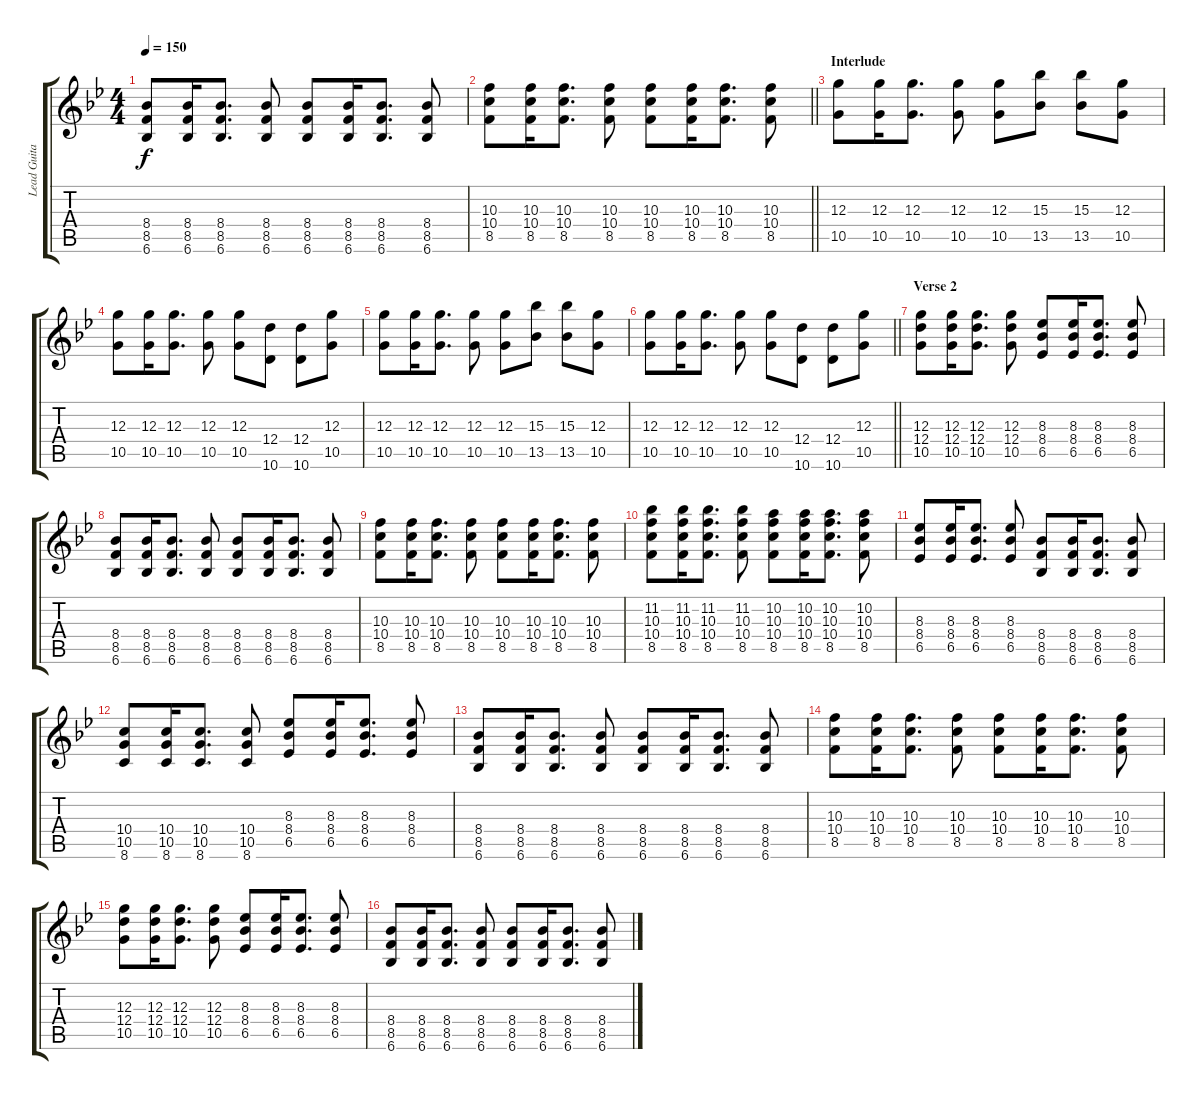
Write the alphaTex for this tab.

\track ("Lead Guitar" "Lead Guita") {instrument distortionguitar}
\staff {score tabs}
\tuning (E4 B3 G3 D3 A2 E2) {hide}
\ts (4 4)
\tempo 150
\clef g2
\ks bb
(8.4 8.5 6.6).8{dy f} (8.4 8.5 6.6).16 (8.4 8.5 6.6).8{d} (8.4 8.5 6.6).8 (8.4 8.5 6.6).8 (8.4 8.5 6.6).16 (8.4 8.5 6.6).8{d} (8.4 8.5 6.6).8 |
\barLineRight lightlight
(10.3 10.4 8.5).8 (10.3 10.4 8.5).16 (10.3 10.4 8.5).8{d} (10.3 10.4 8.5).8 (10.3 10.4 8.5).8 (10.3 10.4 8.5).16 (10.3 10.4 8.5).8{d} (10.3 10.4 8.5).8 |
\section ("" "Interlude")
(12.3 10.5).8 (12.3 10.5).16 (12.3 10.5).8{d} (12.3 10.5).8 (12.3 10.5).8 (15.3 13.5).8 (15.3 13.5).8 (12.3 10.5).8 |
(12.3 10.5).8 (12.3 10.5).16 (12.3 10.5).8{d} (12.3 10.5).8 (12.3 10.5).8 (12.4 10.6).8 (12.4 10.6).8 (12.3 10.5).8 |
(12.3 10.5).8 (12.3 10.5).16 (12.3 10.5).8{d} (12.3 10.5).8 (12.3 10.5).8 (15.3 13.5).8 (15.3 13.5).8 (12.3 10.5).8 |
\barLineRight lightlight
(12.3 10.5).8 (12.3 10.5).16 (12.3 10.5).8{d} (12.3 10.5).8 (12.3 10.5).8 (12.4 10.6).8 (12.4 10.6).8 (12.3 10.5).8 |
\section ("" "Verse 2")
(12.3 12.4 10.5).8 (12.3 12.4 10.5).16 (12.3 12.4 10.5).8{d} (12.3 12.4 10.5).8 (8.3 8.4 6.5).8 (8.3 8.4 6.5).16 (8.3 8.4 6.5).8{d} (8.3 8.4 6.5).8 |
(8.4 8.5 6.6).8 (8.4 8.5 6.6).16 (8.4 8.5 6.6).8{d} (8.4 8.5 6.6).8 (8.4 8.5 6.6).8 (8.4 8.5 6.6).16 (8.4 8.5 6.6).8{d} (8.4 8.5 6.6).8 |
(10.3 10.4 8.5).8 (10.3 10.4 8.5).16 (10.3 10.4 8.5).8{d} (10.3 10.4 8.5).8 (10.3 10.4 8.5).8 (10.3 10.4 8.5).16 (10.3 10.4 8.5).8{d} (10.3 10.4 8.5).8 |
(11.2 10.3 10.4 8.5).8 (11.2 10.3 10.4 8.5).16 (11.2 10.3 10.4 8.5).8{d} (11.2 10.3 10.4 8.5).8 (10.2 10.3 10.4 8.5).8 (10.2 10.3 10.4 8.5).16 (10.2 10.3 10.4 8.5).8{d} (10.2 10.3 10.4 8.5).8 |
(8.3 8.4 6.5).8 (8.3 8.4 6.5).16 (8.3 8.4 6.5).8{d} (8.3 8.4 6.5).8 (8.4 8.5 6.6).8 (8.4 8.5 6.6).16 (8.4 8.5 6.6).8{d} (8.4 8.5 6.6).8 |
(10.4 10.5 8.6).8 (10.4 10.5 8.6).16 (10.4 10.5 8.6).8{d} (10.4 10.5 8.6).8 (8.3 8.4 6.5).8 (8.3 8.4 6.5).16 (8.3 8.4 6.5).8{d} (8.3 8.4 6.5).8 |
(8.4 8.5 6.6).8 (8.4 8.5 6.6).16 (8.4 8.5 6.6).8{d} (8.4 8.5 6.6).8 (8.4 8.5 6.6).8 (8.4 8.5 6.6).16 (8.4 8.5 6.6).8{d} (8.4 8.5 6.6).8 |
(10.3 10.4 8.5).8 (10.3 10.4 8.5).16 (10.3 10.4 8.5).8{d} (10.3 10.4 8.5).8 (10.3 10.4 8.5).8 (10.3 10.4 8.5).16 (10.3 10.4 8.5).8{d} (10.3 10.4 8.5).8 |
(12.3 12.4 10.5).8 (12.3 12.4 10.5).16 (12.3 12.4 10.5).8{d} (12.3 12.4 10.5).8 (8.3 8.4 6.5).8 (8.3 8.4 6.5).16 (8.3 8.4 6.5).8{d} (8.3 8.4 6.5).8 |
(8.4 8.5 6.6).8 (8.4 8.5 6.6).16 (8.4 8.5 6.6).8{d} (8.4 8.5 6.6).8 (8.4 8.5 6.6).8 (8.4 8.5 6.6).16 (8.4 8.5 6.6).8{d} (8.4 8.5 6.6).8
